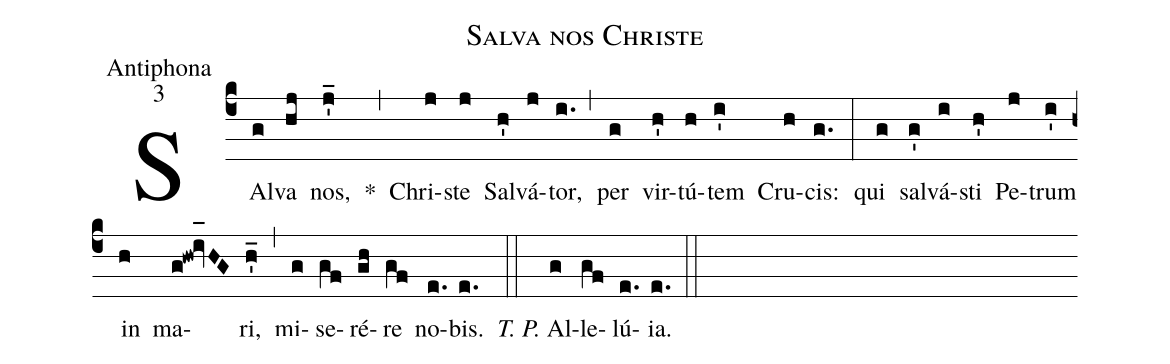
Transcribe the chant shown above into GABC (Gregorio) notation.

name:Salva nos Christe;
office-part:Antiphona;
mode:3;
%%
(c4) SAl(g)va(hj) nos,(j'_) *(,) Chri(j)ste(j) Sal(h')vá(j)tor,(i.) (,) per(g) vir(h')tú(h)tem(i') Cru(h)cis:(g.) (:) qui(g) sal(g')vá(i)sti(h') Pe(j)trum(i') in(h) ma(g!hw!iv_[oh:h]HG)ri,(h'_) (,) mi(g)se(gf)ré(gh)re(gf) no(e.)bis.(e.) (::) <i>T. P.</i> Al(g)le(gf)lú(e.){ia}.(e.) (::)

%<eu>E(j) u(j) o(j) u(h) a(j) e.</eu>(ih..) (::)
